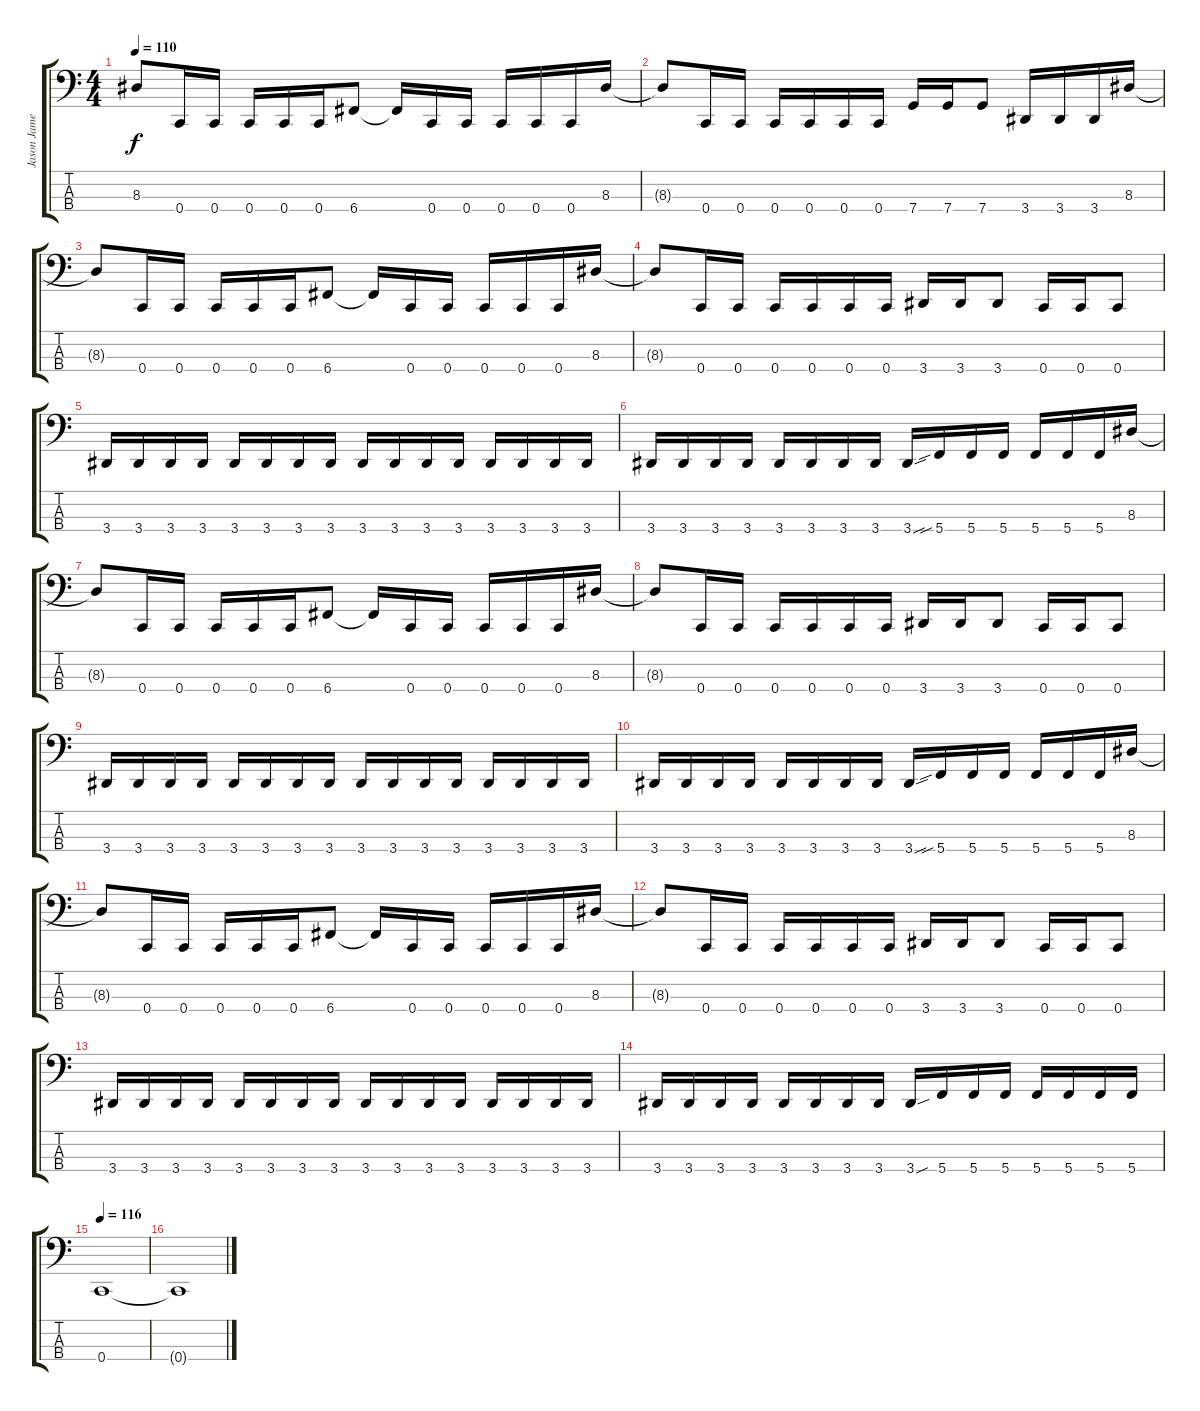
\track ("Jason James" "Jason Jame") {instrument electricbasspick}
\staff {score tabs}
\tuning (F2 C2 G1 C1) {hide}
\ts (4 4)
\tempo 110
\clef f4
\ks c
8.3{t}.8{dy f} 0.4.16 0.4.16 0.4.16 0.4.16 0.4.16 6.4.8 6.4{t}.16 0.4.16 0.4.16 0.4.16 0.4.16 0.4.16 8.3.16 |
8.3{t}.8 0.4.16 0.4.16 0.4.16 0.4.16 0.4.16 0.4.16 7.4.16 7.4.16 7.4.8 3.4.16 3.4.16 3.4.16 8.3.16 |
8.3{t}.8 0.4.16 0.4.16 0.4.16 0.4.16 0.4.16 6.4.8 6.4{t}.16 0.4.16 0.4.16 0.4.16 0.4.16 0.4.16 8.3.16 |
8.3{t}.8 0.4.16 0.4.16 0.4.16 0.4.16 0.4.16 0.4.16 3.4.16 3.4.16 3.4.8 0.4.16 0.4.16 0.4.8 |
3.4.16 3.4.16 3.4.16 3.4.16 3.4.16 3.4.16 3.4.16 3.4.16 3.4.16 3.4.16 3.4.16 3.4.16 3.4.16 3.4.16 3.4.16 3.4.16 |
3.4.16 3.4.16 3.4.16 3.4.16 3.4.16 3.4.16 3.4.16 3.4.16 3.4{sou}.16 5.4{sib}.16 5.4.16 5.4.16 5.4.16 5.4.16 5.4.16 8.3.16 |
8.3{t}.8 0.4.16 0.4.16 0.4.16 0.4.16 0.4.16 6.4.8 6.4{t}.16 0.4.16 0.4.16 0.4.16 0.4.16 0.4.16 8.3.16 |
8.3{t}.8 0.4.16 0.4.16 0.4.16 0.4.16 0.4.16 0.4.16 3.4.16 3.4.16 3.4.8 0.4.16 0.4.16 0.4.8 |
3.4.16 3.4.16 3.4.16 3.4.16 3.4.16 3.4.16 3.4.16 3.4.16 3.4.16 3.4.16 3.4.16 3.4.16 3.4.16 3.4.16 3.4.16 3.4.16 |
3.4.16 3.4.16 3.4.16 3.4.16 3.4.16 3.4.16 3.4.16 3.4.16 3.4{sou}.16 5.4{sib}.16 5.4.16 5.4.16 5.4.16 5.4.16 5.4.16 8.3.16 |
8.3{t}.8 0.4.16 0.4.16 0.4.16 0.4.16 0.4.16 6.4.8 6.4{t}.16 0.4.16 0.4.16 0.4.16 0.4.16 0.4.16 8.3.16 |
8.3{t}.8 0.4.16 0.4.16 0.4.16 0.4.16 0.4.16 0.4.16 3.4.16 3.4.16 3.4.8 0.4.16 0.4.16 0.4.8 |
3.4.16 3.4.16 3.4.16 3.4.16 3.4.16 3.4.16 3.4.16 3.4.16 3.4.16 3.4.16 3.4.16 3.4.16 3.4.16 3.4.16 3.4.16 3.4.16 |
3.4.16 3.4.16 3.4.16 3.4.16 3.4.16 3.4.16 3.4.16 3.4.16 3.4{sou}.16 5.4.16 5.4.16 5.4.16 5.4.16 5.4.16 5.4.16 5.4.16 |
\tempo 116
0.4.1 |
0.4{t}.1
